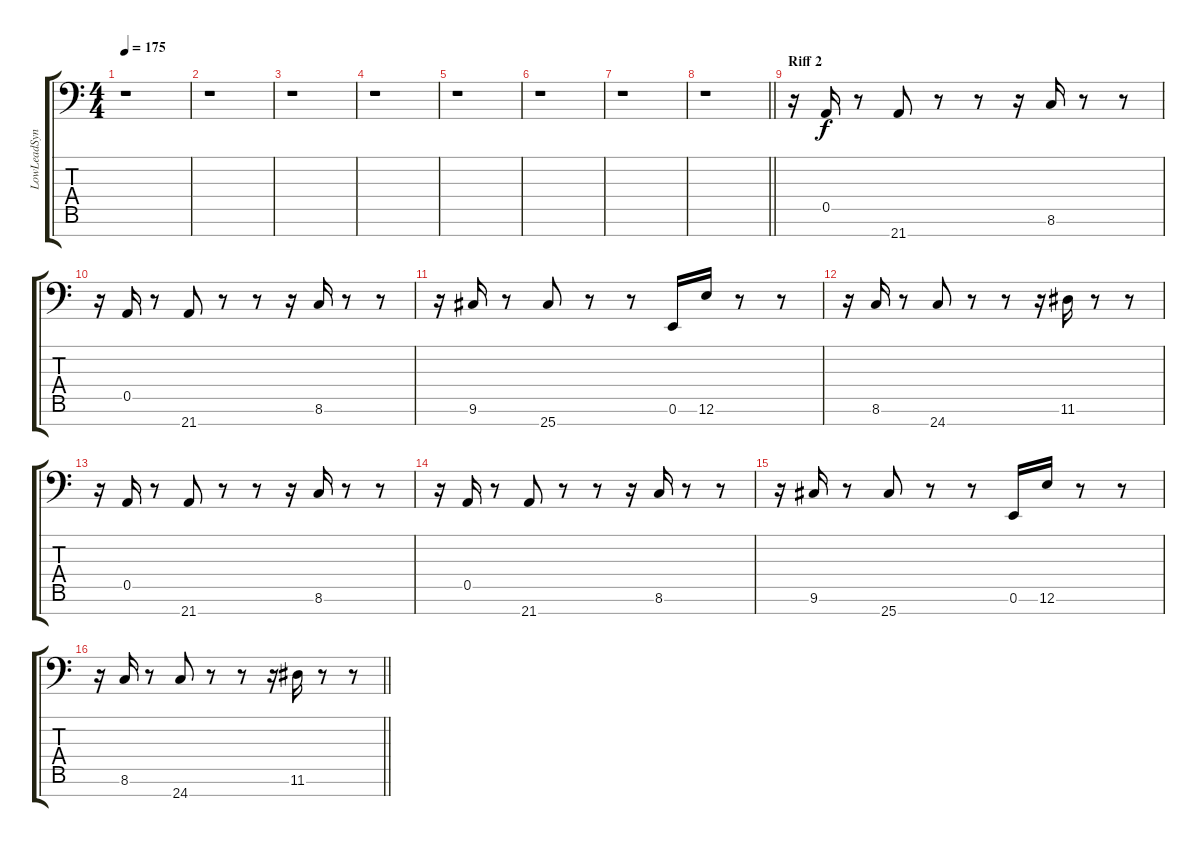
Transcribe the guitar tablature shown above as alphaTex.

\track ("LowLeadSyn" "LowLeadSyn") {instrument lead2sawtooth}
\staff {score tabs}
\tuning (E4 B3 G3 D3 A2 E2 C-1) {hide}
\ts (4 4)
\tempo 175
\clef f4
\ks c
r.1{dy f} |
r.1 |
r.1 |
r.1 |
r.1 |
r.1 |
r.1 |
\barLineRight lightlight
r.1 |
\section ("" "Riff 2")
r.16 0.5.16 r.8 21.7.8 r.8 r.8 r.16 8.6.16 r.8 r.8 |
r.16 0.5.16 r.8 21.7.8 r.8 r.8 r.16 8.6.16 r.8 r.8 |
r.16 9.6.16 r.8 25.7.8 r.8 r.8 0.6.16 12.6.16 r.8 r.8 |
r.16 8.6.16 r.8 24.7.8 r.8 r.8 r.16 11.6.16 r.8 r.8 |
r.16 0.5.16 r.8 21.7.8 r.8 r.8 r.16 8.6.16 r.8 r.8 |
r.16 0.5.16 r.8 21.7.8 r.8 r.8 r.16 8.6.16 r.8 r.8 |
r.16 9.6.16 r.8 25.7.8 r.8 r.8 0.6.16 12.6.16 r.8 r.8 |
\barLineRight lightlight
r.16 8.6.16 r.8 24.7.8 r.8 r.8 r.16 11.6.16 r.8 r.8
